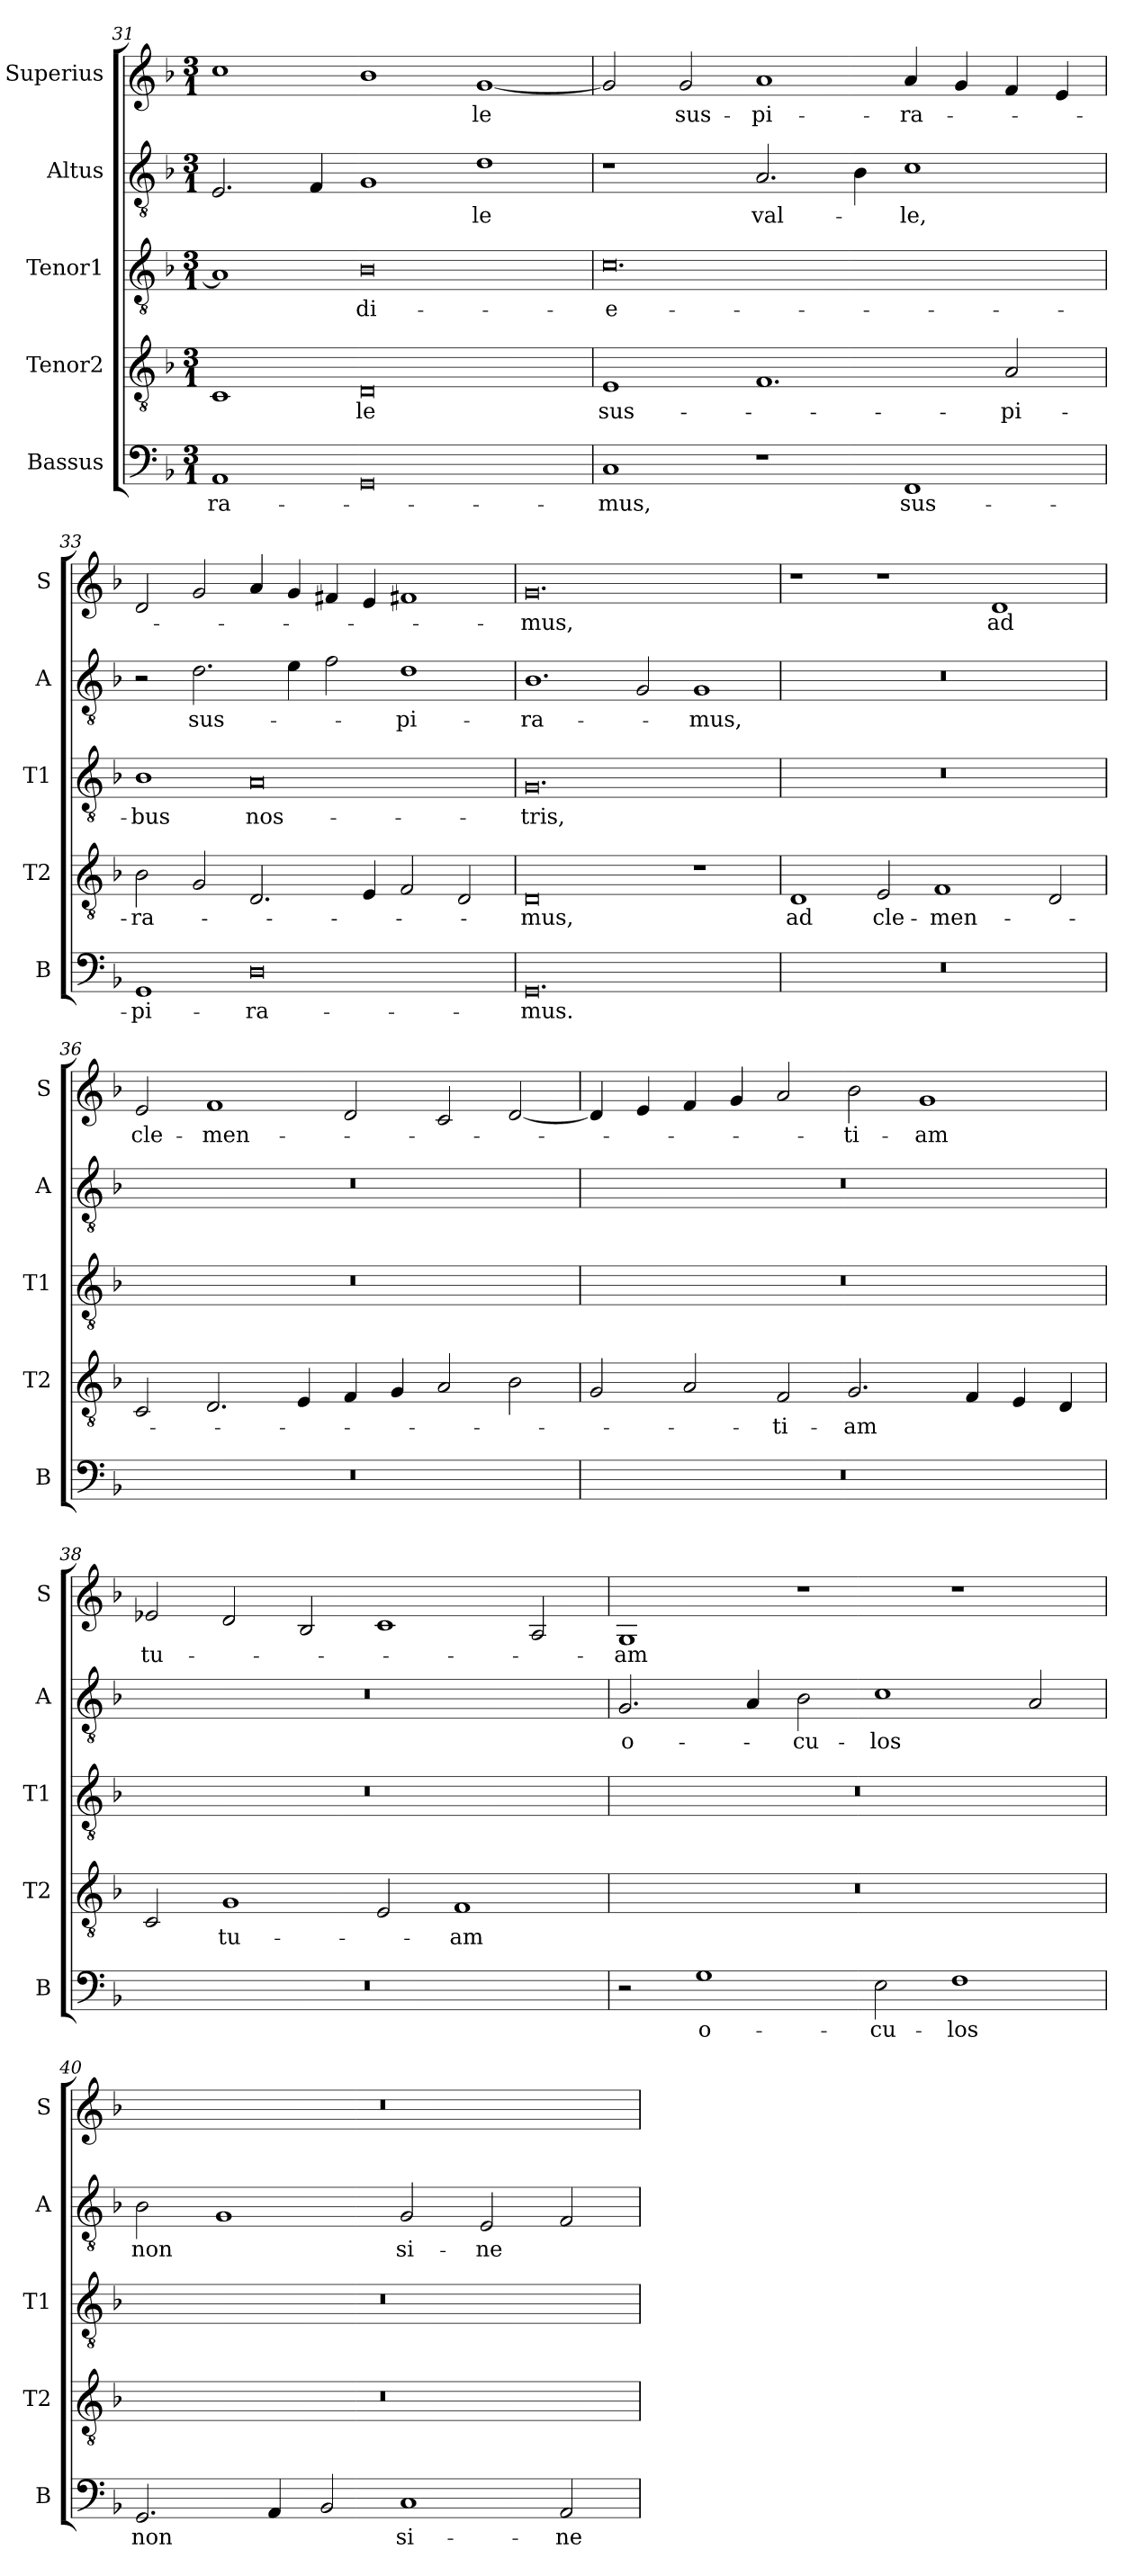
**kern	**text	**kern	**text	**kern	**text	**kern	**text	**kern	**text
*part5	*part5	*part4	*part4	*part3	*part3	*part2	*part2	*part1	*part1
*staff5	*staff5	*staff4	*staff4	*staff3	*staff3	*staff2	*staff2	*staff1	*staff1
*I"Bassus	*	*I"Tenor2	*	*I"Tenor1	*	*I"Altus	*	*I"Superius	*
*I'B	*	*I'T2	*	*I'T1	*	*I'A	*	*I'S	*
*clefF4	*	*clefGv2	*	*clefGv2	*	*clefGv2	*	*clefG2	*
*k[b-]	*	*k[b-]	*	*k[b-]	*	*k[b-]	*	*k[b-]	*
*M3/1	*	*M3/1	*	*M3/1	*	*M3/1	*	*M3/1	*
=31	=31	=31	=31	=31	=31	=31	=31	=31	=31
1AA	-ra-	1C	.	1A]	.	2.E/	.	1cc	.
.	.	.	.	.	.	4F/	.	.	.
0GG	.	0D	-le	0B-	di-	1G	.	1b-	.
.	.	.	.	.	.	1d	-le	[1g	-le
=32	=32	=32	=32	=32	=32	=32	=32	=32	=32
1C	-mus,	1E	sus-	0.c	-e-	1r	.	2g/]	.
.	.	.	.	.	.	.	.	2g/	sus-
1r	.	1.F	.	.	.	2.A/	val-	1a	-pi-
.	.	.	.	.	.	4B-\	.	.	.
1FF	sus-	.	.	.	.	1c	-le,	4a/	-ra-
.	.	.	.	.	.	.	.	4g/	.
.	.	2A/	-pi-	.	.	.	.	4f/	.
.	.	.	.	.	.	.	.	4e/	.
=33	=33	=33	=33	=33	=33	=33	=33	=33	=33
1GG	-pi-	2B-\	-ra-	1B-	-bus	2r	.	2d/	.
.	.	2G/	.	.	.	2.d\	sus-	2g/	.
0D	-ra-	2.D/	.	0A	nos-	.	.	4a/	.
.	.	.	.	.	.	4e\	.	4g/	.
.	.	.	.	.	.	2f\	.	4f#X/	.
.	.	4E/	.	.	.	.	.	4e/	.
.	.	2F/	.	.	.	1d	-pi-	1f#X	.
.	.	2D/	.	.	.	.	.	.	.
=34	=34	=34	=34	=34	=34	=34	=34	=34	=34
0.GG	-mus.	0D	-mus,	0.G	-tris,	1.B-	-ra-	0.g	-mus,
.	.	.	.	.	.	2G/	.	.	.
.	.	1r	.	.	.	1G	-mus,	.	.
=35	=35	=35	=35	=35	=35	=35	=35	=35	=35
0.r	.	1D	ad	0.r	.	0.r	.	1r	.
.	.	2E/	cle-	.	.	.	.	1r	.
.	.	1F	-men-	.	.	.	.	.	.
.	.	.	.	.	.	.	.	1d	ad
.	.	2D/	.	.	.	.	.	.	.
=36	=36	=36	=36	=36	=36	=36	=36	=36	=36
0.r	.	2C/	.	0.r	.	0.r	.	2e/	cle-
.	.	2.D/	.	.	.	.	.	1f	-men-
.	.	4E/	.	.	.	.	.	.	.
.	.	4F/	.	.	.	.	.	2d/	.
.	.	4G/	.	.	.	.	.	.	.
.	.	2A/	.	.	.	.	.	2c/	.
.	.	2B-\	.	.	.	.	.	[2d/	.
=37	=37	=37	=37	=37	=37	=37	=37	=37	=37
0.r	.	2G/	.	0.r	.	0.r	.	4d/]	.
.	.	.	.	.	.	.	.	4e/	.
.	.	2A/	.	.	.	.	.	4f/	.
.	.	.	.	.	.	.	.	4g/	.
.	.	2F/	-ti-	.	.	.	.	2a/	.
.	.	2.G/	-am	.	.	.	.	2b-\	-ti-
.	.	.	.	.	.	.	.	1g	-am
.	.	4F/	.	.	.	.	.	.	.
.	.	4E/	.	.	.	.	.	.	.
.	.	4D/	.	.	.	.	.	.	.
=38	=38	=38	=38	=38	=38	=38	=38	=38	=38
0.r	.	2C/	.	0.r	.	0.r	.	2e-X/	tu-
.	.	1G	tu-	.	.	.	.	2d/	.
.	.	.	.	.	.	.	.	2B-/	.
.	.	2E/	.	.	.	.	.	1c	.
.	.	1F	-am	.	.	.	.	.	.
.	.	.	.	.	.	.	.	2A/	.
=39	=39	=39	=39	=39	=39	=39	=39	=39	=39
2r	.	0.r	.	0.r	.	2.G/	o-	1G	-am
1G	o-	.	.	.	.	.	.	.	.
.	.	.	.	.	.	4A/	.	.	.
.	.	.	.	.	.	2B-\	-cu-	1r	.
2E\	-cu-	.	.	.	.	1c	-los	.	.
1F	-los	.	.	.	.	.	.	1r	.
.	.	.	.	.	.	2A/	.	.	.
=40	=40	=40	=40	=40	=40	=40	=40	=40	=40
2.GG/	non	0.r	.	0.r	.	2B-\	non	0.r	.
.	.	.	.	.	.	1G	.	.	.
4AA/	.	.	.	.	.	.	.	.	.
2BB-/	.	.	.	.	.	.	.	.	.
1C	si-	.	.	.	.	2G/	si-	.	.
.	.	.	.	.	.	2E/	-ne	.	.
2AA/	-ne	.	.	.	.	2F/	.	.	.
=	=	=	=	=	=	=	=	=	=
*-	*-	*-	*-	*-	*-	*-	*-	*-	*-
